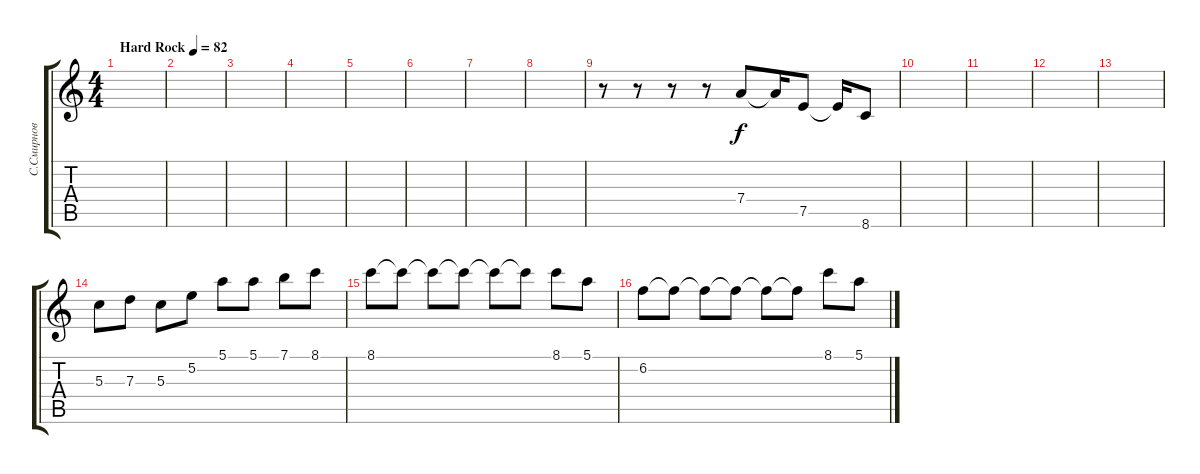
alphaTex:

\track ("С.Смирнов" "С.Смирнов") {instrument distortionguitar}
\staff {score tabs}
\tuning (E4 B3 G3 D3 A2 E2) {hide}
\ts (4 4)
\tempo (82 "Hard Rock")
\clef g2
\ks c
|
|
|
|
|
|
|
|
r.8 r.8 r.8 r.8 7.4.8 7.4{t}.16 7.5.8 7.5{t}.16 8.6.8 |
|
|
|
|
5.3.8 7.3.8 5.3.8 5.2.8 5.1.8 5.1.8 7.1.8 8.1.8 |
8.1.8 8.1{t}.8 8.1{t}.8 8.1{t}.8 8.1{t}.8 8.1{t}.8 8.1.8 5.1.8 |
6.2.8 6.2{t}.8 6.2{t}.8 6.2{t}.8 6.2{t}.8 6.2{t}.8 8.1.8 5.1.8
